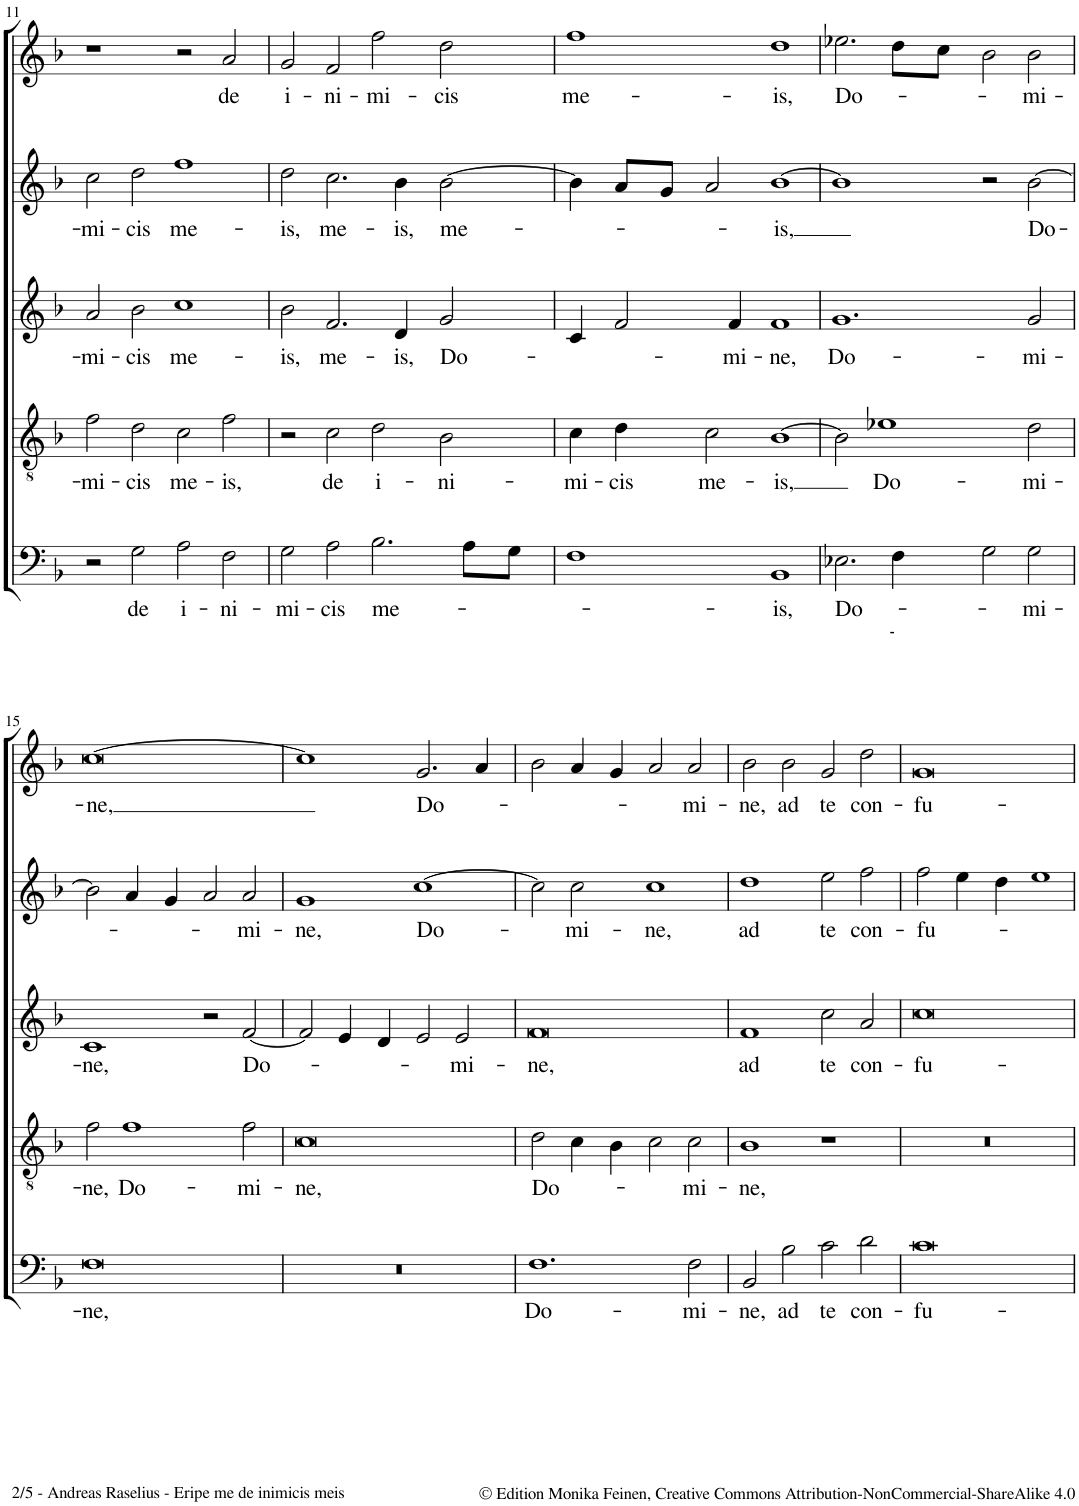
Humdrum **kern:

**kern	**text	**kern	**text	**kern	**text	**kern	**text	**kern	**text
*part5	*part5	*part4	*part4	*part3	*part3	*part2	*part2	*part1	*part1
*staff5	*staff5	*staff4	*staff4	*staff3	*staff3	*staff2	*staff2	*staff1	*staff1
*I"Bassus	*	*I"Tenor	*	*I"Altus	*	*I"Quintus	*	*I"Cantus	*
!!LO:PB:g=z
*clefF4	*	*clefGv2	*	*clefG2	*	*clefG2	*	*clefG2	*
*k[b-]	*	*k[b-]	*	*k[b-]	*	*k[b-]	*	*k[b-]	*
*M4/2	*	*M4/2	*	*M4/2	*	*M4/2	*	*M4/2	*
*met(c|)	*	*met(c|)	*	*met(c|)	*	*met(c|)	*	*met(c|)	*
=11	=11	=11	=11	=11	=11	=11	=11	=11	=11
!	!	!	!LO:LY:b	!	!LO:LY:b	!	!LO:LY:b	!	!
2r	.	2f\	-mi-	2a/	-mi-	2cc\	-mi-	1r	.
!	!LO:LY:b	!	!LO:LY:b	!	!LO:LY:b	!	!LO:LY:b	!	!
2G\	de	2d\	-cis	2b-\	-cis	2dd\	-cis	.	.
!	!LO:LY:b	!	!LO:LY:b	!	!LO:LY:b	!	!LO:LY:b	!	!
2A\	i-	2c\	me-	1cc	me-	1ff	me-	2r	.
!	!LO:LY:b	!	!LO:LY:b	!	!	!	!	!	!LO:LY:b
2F\	-ni-	2f\	-is,	.	.	.	.	2a/	de
=12	=12	=12	=12	=12	=12	=12	=12	=12	=12
!	!LO:LY:b	!	!	!	!LO:LY:b	!	!LO:LY:b	!	!LO:LY:b
2G\	-mi-	2r	.	2b-\	-is,	2dd\	-is,	2g/	i-
!	!LO:LY:b	!	!LO:LY:b	!	!LO:LY:b	!	!LO:LY:b	!	!LO:LY:b
2A\	-cis	2c\	de	2.f/	me-	2.cc\	me-	2f/	-ni-
!	!LO:LY:b	!	!LO:LY:b	!	!	!	!	!	!LO:LY:b
2.B-\	me-	2d\	i-	.	.	.	.	2ff\	-mi-
!	!	!	!	!	!LO:LY:b	!	!LO:LY:b	!	!
.	.	.	.	4d/	-is,	4b-\	-is,	.	.
!	!	!	!LO:LY:b	!	!LO:LY:b	!	!LO:LY:b	!	!LO:LY:b
.	.	2B-\	-ni-	2g/	Do-	[2b-\	me-	2dd\	-cis
8A\L	.	.	.	.	.	.	.	.	.
8G\J	.	.	.	.	.	.	.	.	.
=13	=13	=13	=13	=13	=13	=13	=13	=13	=13
!	!	!	!LO:LY:b	!	!	!	!	!	!LO:LY:b
1F	.	4c\	-mi-	4c/	.	4b-\]	.	1ff	me-
!	!	!	!LO:LY:b	!	!	!	!	!	!
.	.	4d\	-cis	2f/	.	8a/L	.	.	.
.	.	.	.	.	.	8g/J	.	.	.
!	!	!	!LO:LY:b	!	!	!	!	!	!
.	.	2c\	me-	.	.	2a/	.	.	.
!	!	!	!	!	!LO:LY:b	!	!	!	!
.	.	.	.	4f/	-mi-	.	.	.	.
!	!LO:LY:b	!	!LO:LY:b	!	!LO:LY:b	!	!LO:LY:b	!	!LO:LY:b
1BB-	-is,	[1B-	-is,	1f	-ne,	[1b-	-is,	1dd	-is,
=14	=14	=14	=14	=14	=14	=14	=14	=14	=14
!	!LO:LY:b	!	!	!	!LO:LY:b	!	!	!	!LO:LY:b
2.E-X\	Do-	2B-\]	.	1.g	Do-	1b-]	.	2.ee-X\	Do-
!	!	!	!LO:LY:b	!	!	!	!	!	!
.	.	1e-X	Do-	.	.	.	.	.	.
4F\	.	.	.	.	.	.	.	8dd\L	.
.	.	.	.	.	.	.	.	8cc\J	.
2G\	.	.	.	.	.	2r	.	2b-\	.
!	!LO:LY:b	!	!LO:LY:b	!	!LO:LY:b	!	!LO:LY:b	!	!LO:LY:b
2G\	-mi-	2d\	-mi-	2g/	-mi-	[2b-\	Do-	2b-\	-mi-
!!LO:LB:g=z
=15	=15	=15	=15	=15	=15	=15	=15	=15	=15
!	!LO:LY:b	!	!LO:LY:b	!	!LO:LY:b	!	!	!	!LO:LY:b
0F	-ne,	2f\	-ne,	1c	-ne,	2b-\]	.	[0cc	-ne,
!	!	!	!LO:LY:b	!	!	!	!	!	!
.	.	1f	Do-	.	.	4a/	.	.	.
.	.	.	.	.	.	4g/	.	.	.
.	.	.	.	2r	.	2a/	.	.	.
!	!	!	!LO:LY:b	!	!LO:LY:b	!	!LO:LY:b	!	!
.	.	2f\	-mi-	[2f/	Do-	2a/	-mi-	.	.
=16	=16	=16	=16	=16	=16	=16	=16	=16	=16
!	!	!	!LO:LY:b	!	!	!	!LO:LY:b	!	!
0r	.	0c	-ne,	2f/]	.	1g	-ne,	1cc]	.
.	.	.	.	4e/	.	.	.	.	.
.	.	.	.	4d/	.	.	.	.	.
!	!	!	!	!	!	!	!LO:LY:b	!	!LO:LY:b
.	.	.	.	2e/	.	[1cc	Do-	2.g/	Do-
!	!	!	!	!	!LO:LY:b	!	!	!	!
.	.	.	.	2e/	-mi-	.	.	.	.
.	.	.	.	.	.	.	.	4a/	.
=17	=17	=17	=17	=17	=17	=17	=17	=17	=17
!	!LO:LY:b	!	!LO:LY:b	!	!LO:LY:b	!	!	!	!
1.F	Do-	2d\	Do-	0f	-ne,	2cc\]	.	2b-\	.
!	!	!	!	!	!	!	!LO:LY:b	!	!
.	.	4c\	.	.	.	2cc\	-mi-	4a/	.
.	.	4B-\	.	.	.	.	.	4g/	.
!	!	!	!	!	!	!	!LO:LY:b	!	!
.	.	2c\	.	.	.	1cc	-ne,	2a/	.
!	!LO:LY:b	!	!LO:LY:b	!	!	!	!	!	!LO:LY:b
2F\	-mi-	2c\	-mi-	.	.	.	.	2a/	-mi-
=18	=18	=18	=18	=18	=18	=18	=18	=18	=18
!	!LO:LY:b	!	!LO:LY:b	!	!LO:LY:b	!	!LO:LY:b	!	!LO:LY:b
2BB-/	-ne,	1B-	-ne,	1f	ad	1dd	ad	2b-\	-ne,
!	!LO:LY:b	!	!	!	!	!	!	!	!LO:LY:b
2B-\	ad	.	.	.	.	.	.	2b-\	ad
!	!LO:LY:b	!	!	!	!LO:LY:b	!	!LO:LY:b	!	!LO:LY:b
2c\	te	1r	.	2cc\	te	2ee\	te	2g/	te
!	!LO:LY:b	!	!	!	!LO:LY:b	!	!LO:LY:b	!	!LO:LY:b
2d\	con-	.	.	2a/	con-	2ff\	con-	2dd\	con-
=19	=19	=19	=19	=19	=19	=19	=19	=19	=19
!	!LO:LY:b	!	!	!	!LO:LY:b	!	!LO:LY:b	!	!LO:LY:b
0c	-fu-	0r	.	0cc	-fu-	2ff\	-fu-	0g	-fu-
.	.	.	.	.	.	4ee\	.	.	.
.	.	.	.	.	.	4dd\	.	.	.
.	.	.	.	.	.	1ee	.	.	.
=	=	=	=	=	=	=	=	=	=
*-	*-	*-	*-	*-	*-	*-	*-	*-	*-
